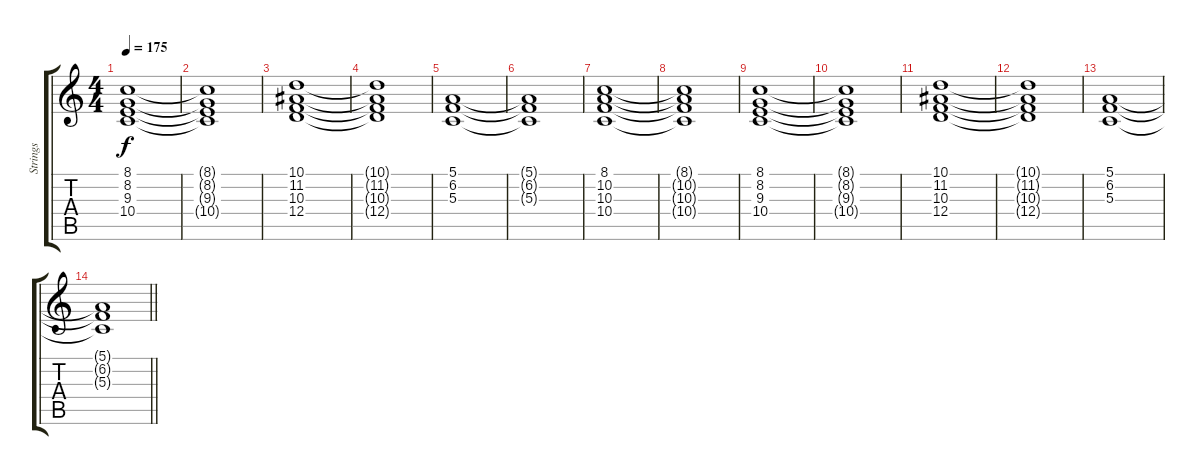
\track ("Strings" "Strings") {instrument synthstrings2}
\staff {score tabs}
\tuning (E4 B3 G3 D3 A2 E2) {hide}
\ts (4 4)
\tempo 175
\clef g2
\ks c
(8.1 8.2 9.3 10.4).1{dy f} |
(8.1{t} 8.2{t} 9.3{t} 10.4{t}).1 |
(10.1 11.2 10.3 12.4).1 |
(10.1{t} 11.2{t} 10.3{t} 12.4{t}).1 |
(5.1 6.2 5.3).1 |
(5.1{t} 6.2{t} 5.3{t}).1 |
(8.1 10.2 10.3 10.4).1 |
(8.1{t} 10.2{t} 10.3{t} 10.4{t}).1 |
(8.1 8.2 9.3 10.4).1 |
(8.1{t} 8.2{t} 9.3{t} 10.4{t}).1 |
(10.1 11.2 10.3 12.4).1 |
(10.1{t} 11.2{t} 10.3{t} 12.4{t}).1 |
(5.1 6.2 5.3).1 |
\barLineRight lightlight
(5.1{t} 6.2{t} 5.3{t}).1
